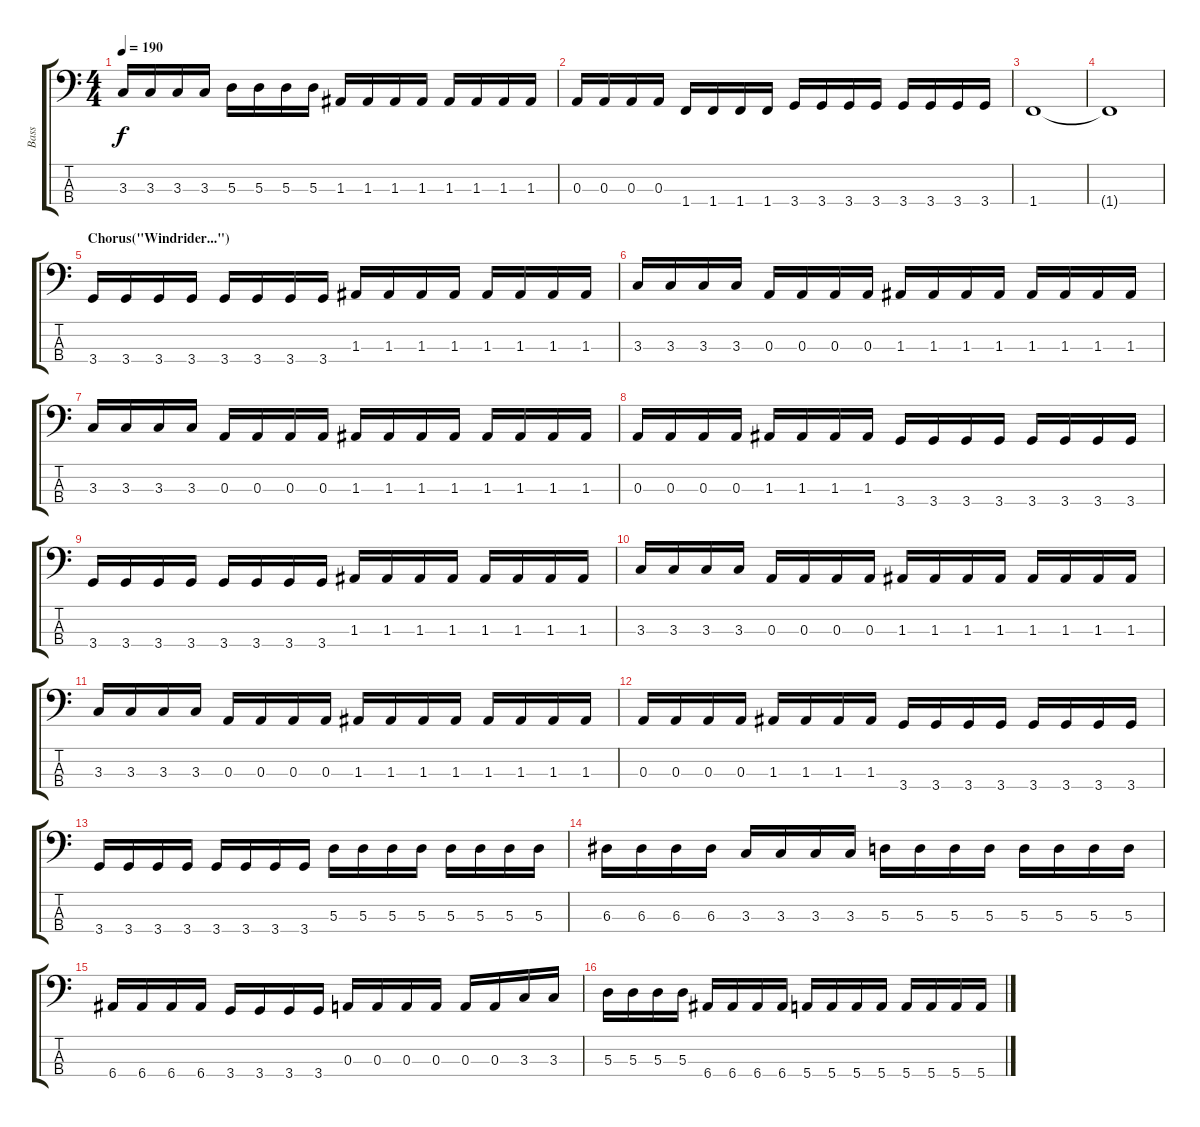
\track ("Bass" "Bass") {instrument slapbass2}
\staff {score tabs}
\tuning (G2 D2 A1 E1) {hide}
\ts (4 4)
\tempo 190
\clef f4
\ks c
3.3.16{dy f} 3.3.16 3.3.16 3.3.16 5.3.16 5.3.16 5.3.16 5.3.16 1.3.16 1.3.16 1.3.16 1.3.16 1.3.16 1.3.16 1.3.16 1.3.16 |
0.3.16 0.3.16 0.3.16 0.3.16 1.4.16 1.4.16 1.4.16 1.4.16 3.4.16 3.4.16 3.4.16 3.4.16 3.4.16 3.4.16 3.4.16 3.4.16 |
1.4.1 |
1.4{t}.1 |
\section ("" "Chorus(\"Windrider...\")")
3.4.16 3.4.16 3.4.16 3.4.16 3.4.16 3.4.16 3.4.16 3.4.16 1.3.16 1.3.16 1.3.16 1.3.16 1.3.16 1.3.16 1.3.16 1.3.16 |
3.3.16 3.3.16 3.3.16 3.3.16 0.3.16 0.3.16 0.3.16 0.3.16 1.3.16 1.3.16 1.3.16 1.3.16 1.3.16 1.3.16 1.3.16 1.3.16 |
3.3.16 3.3.16 3.3.16 3.3.16 0.3.16 0.3.16 0.3.16 0.3.16 1.3.16 1.3.16 1.3.16 1.3.16 1.3.16 1.3.16 1.3.16 1.3.16 |
0.3.16 0.3.16 0.3.16 0.3.16 1.3.16 1.3.16 1.3.16 1.3.16 3.4.16 3.4.16 3.4.16 3.4.16 3.4.16 3.4.16 3.4.16 3.4.16 |
3.4.16 3.4.16 3.4.16 3.4.16 3.4.16 3.4.16 3.4.16 3.4.16 1.3.16 1.3.16 1.3.16 1.3.16 1.3.16 1.3.16 1.3.16 1.3.16 |
3.3.16 3.3.16 3.3.16 3.3.16 0.3.16 0.3.16 0.3.16 0.3.16 1.3.16 1.3.16 1.3.16 1.3.16 1.3.16 1.3.16 1.3.16 1.3.16 |
3.3.16 3.3.16 3.3.16 3.3.16 0.3.16 0.3.16 0.3.16 0.3.16 1.3.16 1.3.16 1.3.16 1.3.16 1.3.16 1.3.16 1.3.16 1.3.16 |
0.3.16 0.3.16 0.3.16 0.3.16 1.3.16 1.3.16 1.3.16 1.3.16 3.4.16 3.4.16 3.4.16 3.4.16 3.4.16 3.4.16 3.4.16 3.4.16 |
3.4.16 3.4.16 3.4.16 3.4.16 3.4.16 3.4.16 3.4.16 3.4.16 5.3.16 5.3.16 5.3.16 5.3.16 5.3.16 5.3.16 5.3.16 5.3.16 |
6.3.16 6.3.16 6.3.16 6.3.16 3.3.16 3.3.16 3.3.16 3.3.16 5.3.16 5.3.16 5.3.16 5.3.16 5.3.16 5.3.16 5.3.16 5.3.16 |
6.4.16 6.4.16 6.4.16 6.4.16 3.4.16 3.4.16 3.4.16 3.4.16 0.3.16 0.3.16 0.3.16 0.3.16 0.3.16 0.3.16 3.3.16 3.3.16 |
5.3.16 5.3.16 5.3.16 5.3.16 6.4.16 6.4.16 6.4.16 6.4.16 5.4.16 5.4.16 5.4.16 5.4.16 5.4.16 5.4.16 5.4.16 5.4.16
